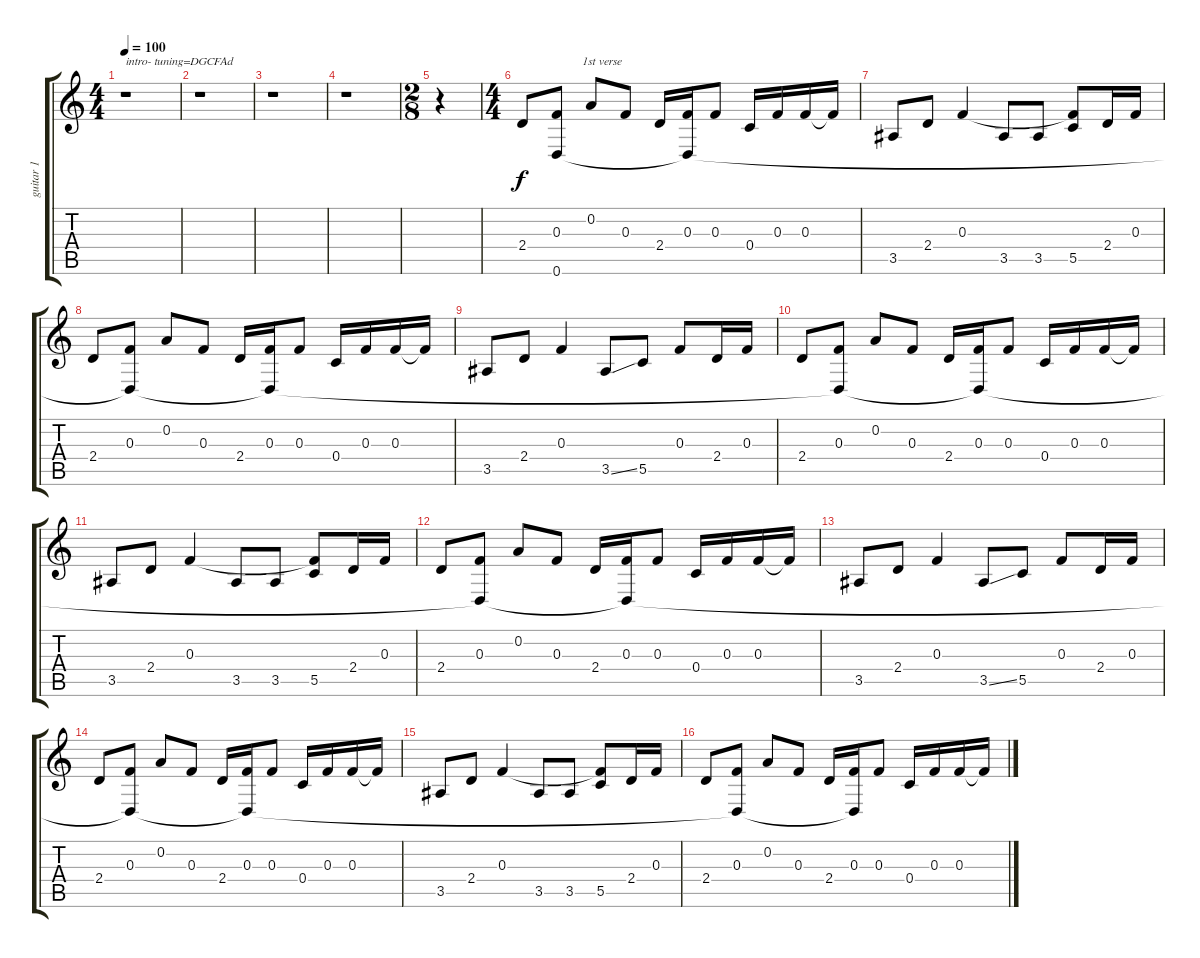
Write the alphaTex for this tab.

\track ("guitar 1" "guitar 1") {instrument electricguitarclean}
\staff {score tabs}
\tuning (D4 A3 F3 C3 G2 D2) {hide}
\ts (4 4)
\tempo 100
\clef g2
\ks c
r.1{txt "intro- tuning=DGCFAd" dy f instrument electricguitarclean} |
r.1 |
r.1 |
r.1 |
\ts (2 8)
r.4 |
\ts (4 4)
2.4.8{txt "                    1st verse" instrument electricguitarclean} (0.3 0.6).8 0.2.8 0.3.8 2.4.16 (0.3 0.6{t}).16 0.3.8 0.4.16 0.3.16 0.3.16 0.3{t}.16 |
3.5.8 2.4.8 0.3.4 3.5.8 3.5.8 (0.3{t} 5.5).8 2.4.16 0.3.16 |
2.4.8 (0.3 0.6{t}).8 0.2.8 0.3.8 2.4.16 (0.3 0.6{t}).16 0.3.8 0.4.16 0.3.16 0.3.16 0.3{t}.16 |
3.5.8 2.4.8 0.3.4 3.5{ss}.8 5.5.8 0.3.8 2.4.16 0.3.16 |
2.4.8 (0.3 0.6{t}).8 0.2.8 0.3.8 2.4.16 (0.3 0.6{t}).16 0.3.8 0.4.16 0.3.16 0.3.16 0.3{t}.16 |
3.5.8 2.4.8 0.3.4 3.5.8 3.5.8 (0.3{t} 5.5).8 2.4.16 0.3.16 |
2.4.8 (0.3 0.6{t}).8 0.2.8 0.3.8 2.4.16 (0.3 0.6{t}).16 0.3.8 0.4.16 0.3.16 0.3.16 0.3{t}.16 |
3.5.8 2.4.8 0.3.4 3.5{ss}.8 5.5.8 0.3.8 2.4.16 0.3.16 |
2.4.8 (0.3 0.6{t}).8 0.2.8 0.3.8 2.4.16 (0.3 0.6{t}).16 0.3.8 0.4.16 0.3.16 0.3.16 0.3{t}.16 |
3.5.8 2.4.8 0.3.4 3.5.8 3.5.8 (0.3{t} 5.5).8 2.4.16 0.3.16 |
2.4.8 (0.3 0.6{t}).8 0.2.8 0.3.8 2.4.16 (0.3 0.6{t}).16 0.3.8 0.4.16 0.3.16 0.3.16 0.3{t}.16
